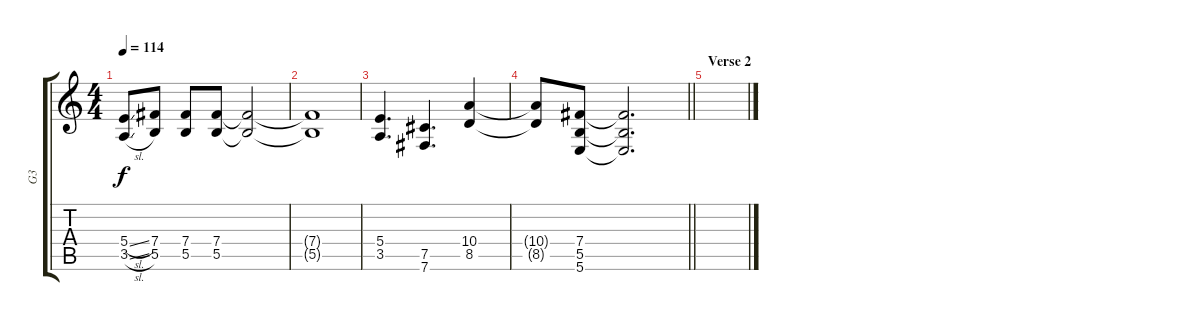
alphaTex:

\track ("G3 " "G3 ") {instrument overdrivenguitar}
\staff {score tabs}
\tuning (Db4 Ab3 E3 B2 Gb2 B1) {hide}
\ts (4 4)
\tempo 114
\clef g2
\ks c
(5.4{sl} 3.5{sl}).8{dy f} (7.4 5.5).8 (7.4 5.5).8 (7.4 5.5).8 (7.4{t} 5.5{t}).2 |
(7.4{t} 5.5{t}).1 |
(5.4 3.5).4{d} (7.5 7.6).4{d} (10.4 8.5).4 |
\barLineRight lightlight
(10.4{t} 8.5{t}).8 (7.4 5.5 5.6).8 (7.4{t} 5.5{t} 5.6{t}).2{d} |
\section ("" "Verse 2")
